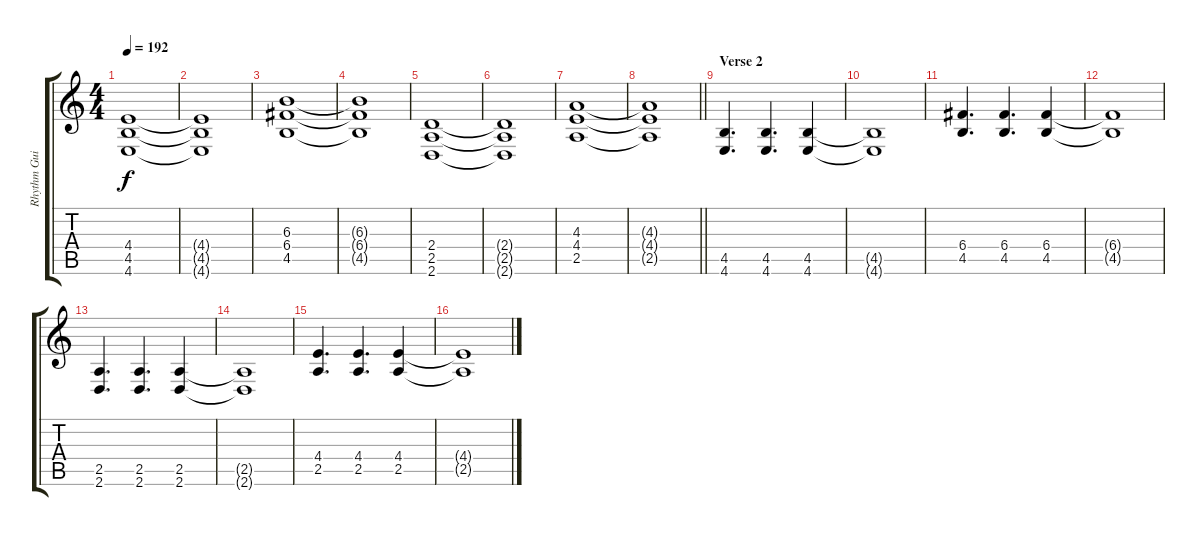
\track ("Rhythm Guitar 1" "Rhythm Gui") {instrument overdrivenguitar}
\staff {score tabs}
\tuning (D4 A3 F3 C3 G2 C2) {hide}
\ts (4 4)
\tempo 192
\clef g2
\ks aminor
(4.4 4.5 4.6).1{dy f} |
(4.4{t} 4.5{t} 4.6{t}).1 |
(6.3 6.4 4.5).1 |
(6.3{t} 6.4{t} 4.5{t}).1 |
(2.4 2.5 2.6).1 |
(2.4{t} 2.5{t} 2.6{t}).1 |
(4.3 4.4 2.5).1 |
\barLineRight lightlight
(4.3{t} 4.4{t} 2.5{t}).1 |
\section ("" "Verse 2")
(4.5 4.6).4{d volume 12} (4.5 4.6).4{d} (4.5 4.6).4 |
(4.5{t} 4.6{t}).1 |
(6.4 4.5).4{d} (6.4 4.5).4{d} (6.4 4.5).4 |
(6.4{t} 4.5{t}).1 |
(2.5 2.6).4{d} (2.5 2.6).4{d} (2.5 2.6).4 |
(2.5{t} 2.6{t}).1 |
(4.4 2.5).4{d} (4.4 2.5).4{d} (4.4 2.5).4 |
(4.4{t} 2.5{t}).1
